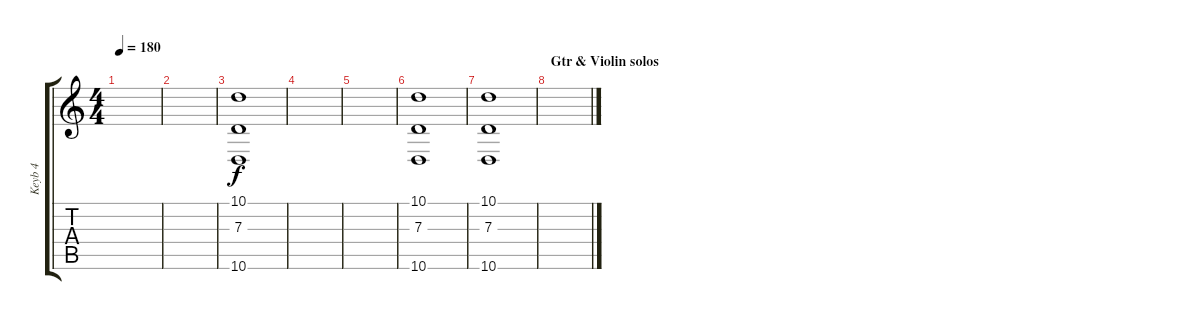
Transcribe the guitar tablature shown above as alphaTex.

\track ("Keyb 4" "Keyb 4") {instrument stringensemble1}
\staff {score tabs}
\tuning (E4 B3 G3 D3 A2 E2) {hide}
\ts (4 4)
\tempo 180
\clef g2
\ks c
|
|
(10.1 7.3 10.6).1 |
|
|
(10.1 7.3 10.6).1 |
(10.1 7.3 10.6).1 |
\section ("" "Gtr & Violin solos")
